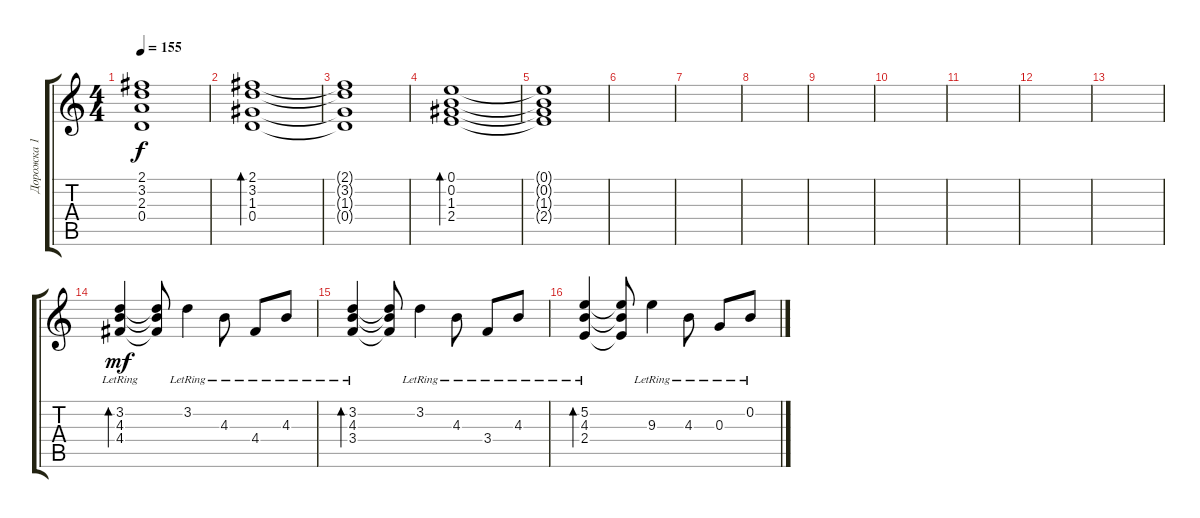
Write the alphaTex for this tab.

\track ("Дорожка 1" "Дорожка 1") {instrument electricguitarclean}
\staff {score tabs}
\tuning (E4 B3 G3 D3 A2 E2) {hide}
\ts (4 4)
\tempo 155
\clef g2
\ks c
(2.1{t} 3.2{t} 2.3{t} 0.4{t}).1{dy f} |
(2.1 3.2 1.3 0.4).1{bd 480} |
(2.1{t} 3.2{t} 1.3{t} 0.4{t}).1 |
(0.1 0.2 1.3 2.4).1{bd 480} |
(0.1{t} 0.2{t} 1.3{t} 2.4{t}).1 |
|
|
|
|
|
|
|
|
(3.2{lr} 4.3{lr} 4.4{lr}).4{bd 240 dy mf} (3.2{t} 4.3{t} 4.4{t}).8 3.2{lr}.4 4.3{lr}.8 4.4{lr}.8 4.3{lr}.8 |
(3.2{lr} 4.3{lr} 3.4{lr}).4{bd 240} (3.2{t} 4.3{t} 3.4{t}).8 3.2{lr}.4 4.3{lr}.8 3.4{lr}.8 4.3{lr}.8 |
(5.2{lr} 4.3{lr} 2.4{lr}).4{bd 240} (5.2{t} 4.3{t} 2.4{t}).8 9.3{lr}.4 4.3{lr}.8 0.3{lr}.8 0.2{lr}.8
